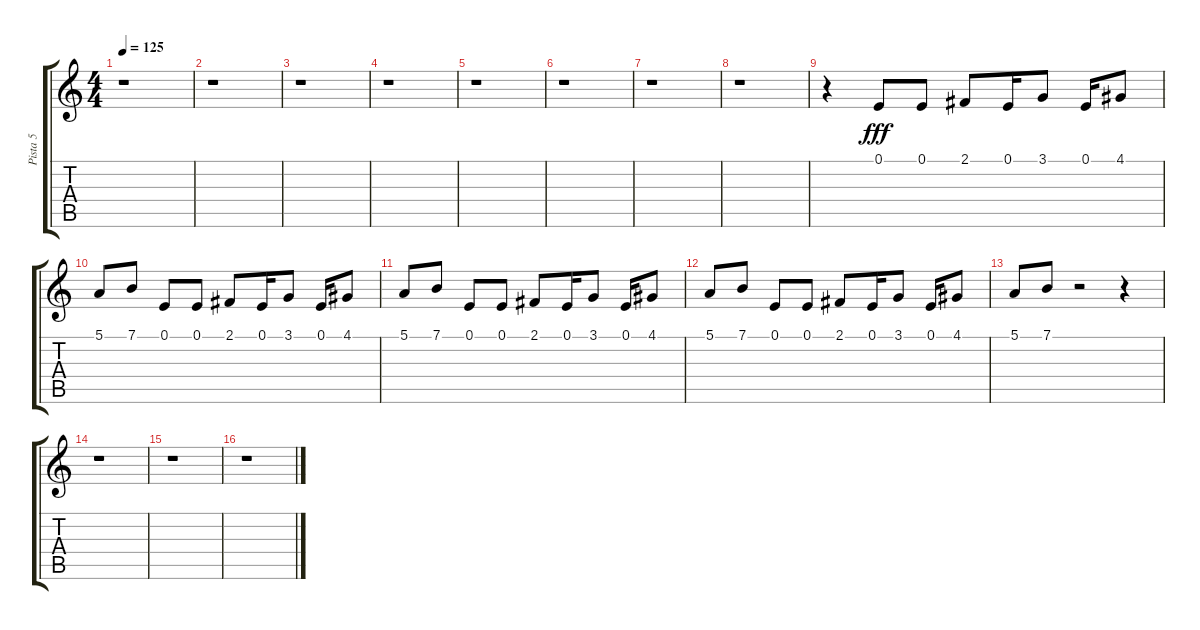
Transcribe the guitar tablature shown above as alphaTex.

\track ("Pista 5" "Pista 5") {instrument lead8bassandlead}
\staff {score tabs}
\tuning (E4 B3 G3 D3 A2 E2) {hide}
\ts (4 4)
\tempo 125
\clef g2
\ks c
r.1{dy fff} |
r.1 |
r.1 |
r.1 |
r.1 |
r.1 |
r.1 |
r.1 |
r.4 0.1.8 0.1.8 2.1.8 0.1.16 3.1.8 0.1.16 4.1.8 |
5.1.8 7.1.8 0.1.8 0.1.8 2.1.8 0.1.16 3.1.8 0.1.16 4.1.8 |
5.1.8 7.1.8 0.1.8 0.1.8 2.1.8 0.1.16 3.1.8 0.1.16 4.1.8 |
5.1.8 7.1.8 0.1.8 0.1.8 2.1.8 0.1.16 3.1.8 0.1.16 4.1.8 |
5.1.8 7.1.8 r.2 r.4 |
r.1 |
r.1 |
r.1
